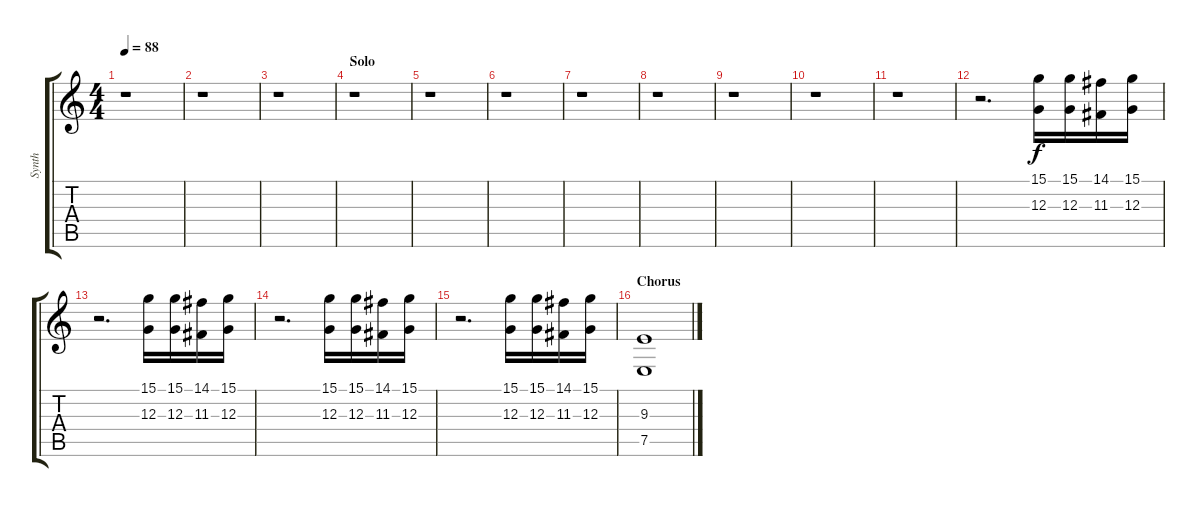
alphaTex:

\track ("Synth" "Synth") {instrument churchorgan}
\staff {score tabs}
\tuning (E4 B3 G3 D3 A2 E2) {hide}
\ts (4 4)
\tempo 88
\clef g2
\ks c
r.1{dy f} |
r.1 |
r.1 |
\section ("" "Solo")
r.1 |
r.1 |
r.1 |
r.1 |
r.1 |
r.1 |
r.1 |
r.1 |
r.2{d} (15.1 12.3).16 (15.1 12.3).16 (14.1 11.3).16 (15.1 12.3).16 |
r.2{d} (15.1 12.3).16 (15.1 12.3).16 (14.1 11.3).16 (15.1 12.3).16 |
r.2{d} (15.1 12.3).16 (15.1 12.3).16 (14.1 11.3).16 (15.1 12.3).16 |
r.2{d} (15.1 12.3).16 (15.1 12.3).16 (14.1 11.3).16 (15.1 12.3).16 |
\section ("" "Chorus")
(9.3 7.5).1
